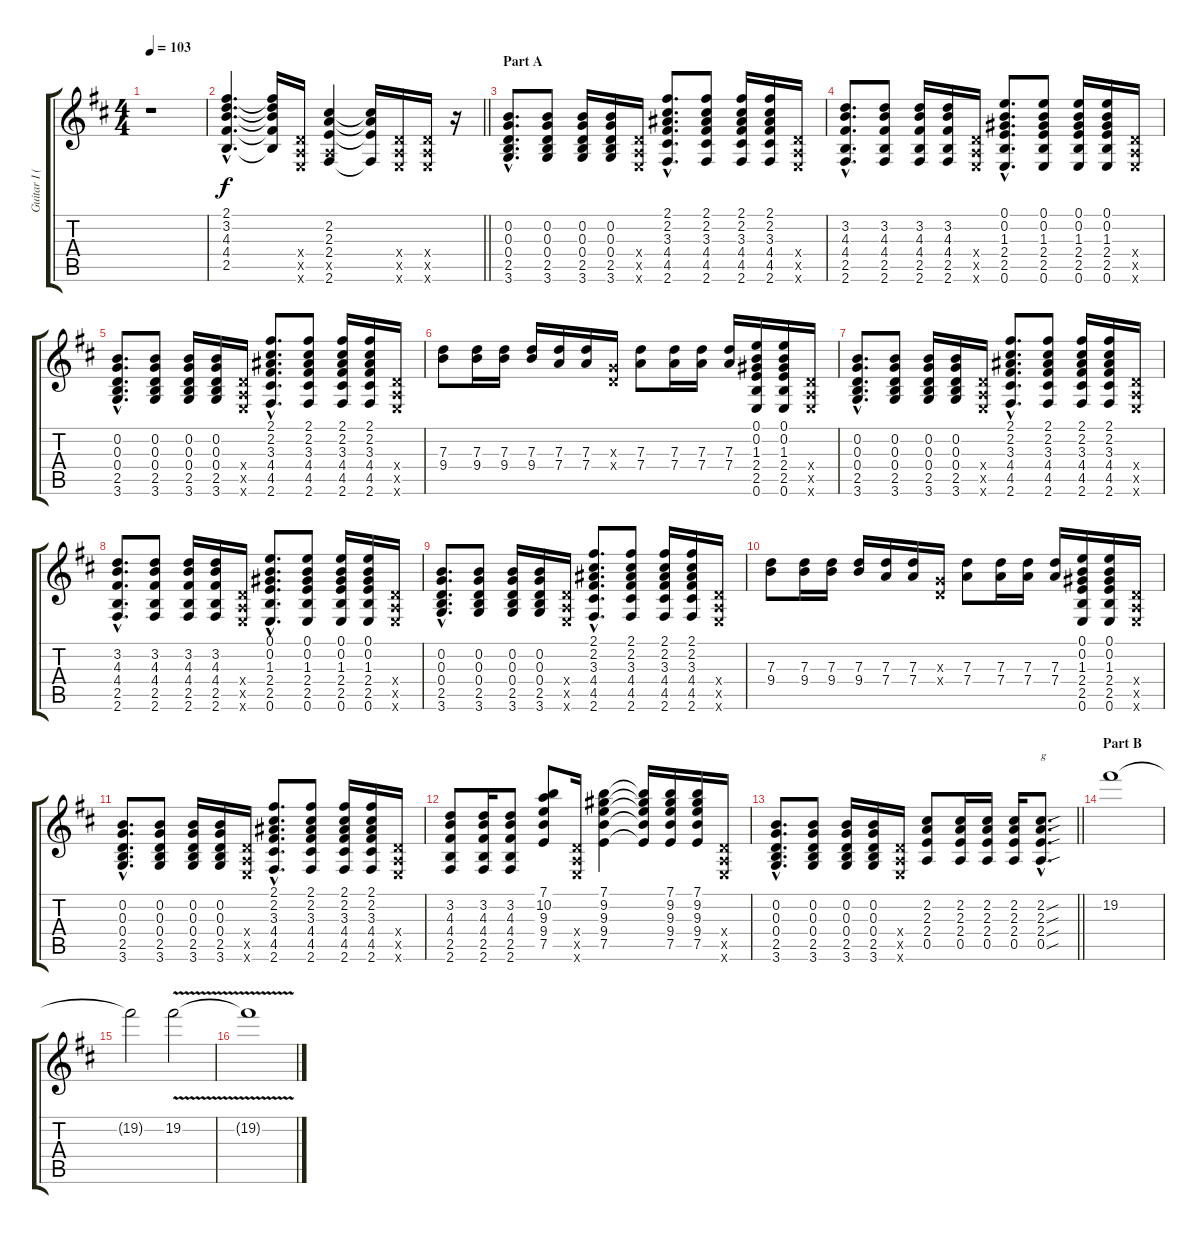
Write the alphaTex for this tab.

\track ("Guitar I (Sugizo)" "Guitar I (") {instrument distortionguitar}
\staff {score tabs}
\tuning (E4 B3 G3 D3 A2 E2) {hide}
\ts (4 4)
\tempo 103
\clef g2
\ks d
r.1{dy f instrument distortionguitar} |
\barLineRight lightlight
(2.1{hac} 3.2{hac} 4.3{hac} 4.4{hac} 2.5{hac}).4{d} (2.1{t} 3.2{t} 4.3{t} 4.4{t} 2.5{t}).16 (0.4{x} 0.5{x} 0.6{x}).16 (2.2 2.3 2.4 0.5{x} 2.6).4 (2.2{t} 2.3{t} 2.4{t} 2.6{t}).16 (0.4{x} 0.5{x} 0.6{x}).16 (0.4{x} 0.5{x} 0.6{x}).16 r.16 |
\section ("" "Part A")
(0.2{hac} 0.3{hac} 0.4{hac} 2.5{hac} 3.6{hac}).8{d} (0.2 0.3 0.4 2.5 3.6).8 (0.2 0.3 0.4 2.5 3.6).16 (0.2 0.3 0.4 2.5 3.6).16 (0.4{x} 0.5{x} 0.6{x}).16 (2.1{hac} 2.2{hac} 3.3{hac} 4.4{hac} 4.5{hac} 2.6{hac}).8{d} (2.1 2.2 3.3 4.4 4.5 2.6).8 (2.1 2.2 3.3 4.4 4.5 2.6).16 (2.1 2.2 3.3 4.4 4.5 2.6).16 (0.4{x} 0.5{x} 0.6{x}).16 |
(3.2{hac} 4.3{hac} 4.4{hac} 2.5{hac} 2.6{hac}).8{d} (3.2 4.3 4.4 2.5 2.6).8 (3.2 4.3 4.4 2.5 2.6).16 (3.2 4.3 4.4 2.5 2.6).16 (0.4{x} 0.5{x} 0.6{x}).16 (0.1{hac} 0.2{hac} 1.3{hac} 2.4{hac} 2.5{hac} 0.6{hac}).8{d} (0.1 0.2 1.3 2.4 2.5 0.6).8 (0.1 0.2 1.3 2.4 2.5 0.6).16 (0.1 0.2 1.3 2.4 2.5 0.6).16 (0.4{x} 0.5{x} 0.6{x}).16 |
(0.2{hac} 0.3{hac} 0.4{hac} 2.5{hac} 3.6{hac}).8{d} (0.2 0.3 0.4 2.5 3.6).8 (0.2 0.3 0.4 2.5 3.6).16 (0.2 0.3 0.4 2.5 3.6).16 (0.4{x} 0.5{x} 0.6{x}).16 (2.1{hac} 2.2{hac} 3.3{hac} 4.4{hac} 4.5{hac} 2.6{hac}).8{d} (2.1 2.2 3.3 4.4 4.5 2.6).8 (2.1 2.2 3.3 4.4 4.5 2.6).16 (2.1 2.2 3.3 4.4 4.5 2.6).16 (0.4{x} 0.5{x} 0.6{x}).16 |
(7.3 9.4).8 (7.3 9.4).16 (7.3 9.4).16 (7.3 9.4).16 (7.3 7.4).16 (7.3 7.4).16 (0.3{x} 0.4{x}).16 (7.3 7.4).8 (7.3 7.4).16 (7.3 7.4).16 (7.3 7.4).16 (0.1 0.2 1.3 2.4 2.5 0.6).16 (0.1 0.2 1.3 2.4 2.5 0.6).16 (0.4{x} 0.5{x} 0.6{x}).16 |
(0.2{hac} 0.3{hac} 0.4{hac} 2.5{hac} 3.6{hac}).8{d} (0.2 0.3 0.4 2.5 3.6).8 (0.2 0.3 0.4 2.5 3.6).16 (0.2 0.3 0.4 2.5 3.6).16 (0.4{x} 0.5{x} 0.6{x}).16 (2.1{hac} 2.2{hac} 3.3{hac} 4.4{hac} 4.5{hac} 2.6{hac}).8{d} (2.1 2.2 3.3 4.4 4.5 2.6).8 (2.1 2.2 3.3 4.4 4.5 2.6).16 (2.1 2.2 3.3 4.4 4.5 2.6).16 (0.4{x} 0.5{x} 0.6{x}).16 |
(3.2{hac} 4.3{hac} 4.4{hac} 2.5{hac} 2.6{hac}).8{d} (3.2 4.3 4.4 2.5 2.6).8 (3.2 4.3 4.4 2.5 2.6).16 (3.2 4.3 4.4 2.5 2.6).16 (0.4{x} 0.5{x} 0.6{x}).16 (0.1{hac} 0.2{hac} 1.3{hac} 2.4{hac} 2.5{hac} 0.6{hac}).8{d} (0.1 0.2 1.3 2.4 2.5 0.6).8 (0.1 0.2 1.3 2.4 2.5 0.6).16 (0.1 0.2 1.3 2.4 2.5 0.6).16 (0.4{x} 0.5{x} 0.6{x}).16 |
(0.2{hac} 0.3{hac} 0.4{hac} 2.5{hac} 3.6{hac}).8{d} (0.2 0.3 0.4 2.5 3.6).8 (0.2 0.3 0.4 2.5 3.6).16 (0.2 0.3 0.4 2.5 3.6).16 (0.4{x} 0.5{x} 0.6{x}).16 (2.1{hac} 2.2{hac} 3.3{hac} 4.4{hac} 4.5{hac} 2.6{hac}).8{d} (2.1 2.2 3.3 4.4 4.5 2.6).8 (2.1 2.2 3.3 4.4 4.5 2.6).16 (2.1 2.2 3.3 4.4 4.5 2.6).16 (0.4{x} 0.5{x} 0.6{x}).16 |
(7.3 9.4).8 (7.3 9.4).16 (7.3 9.4).16 (7.3 9.4).16 (7.3 7.4).16 (7.3 7.4).16 (0.3{x} 0.4{x}).16 (7.3 7.4).8 (7.3 7.4).16 (7.3 7.4).16 (7.3 7.4).16 (0.1 0.2 1.3 2.4 2.5 0.6).16 (0.1 0.2 1.3 2.4 2.5 0.6).16 (0.4{x} 0.5{x} 0.6{x}).16 |
(0.2{hac} 0.3{hac} 0.4{hac} 2.5{hac} 3.6{hac}).8{d} (0.2 0.3 0.4 2.5 3.6).8 (0.2 0.3 0.4 2.5 3.6).16 (0.2 0.3 0.4 2.5 3.6).16 (0.4{x} 0.5{x} 0.6{x}).16 (2.1{hac} 2.2{hac} 3.3{hac} 4.4{hac} 4.5{hac} 2.6{hac}).8{d} (2.1 2.2 3.3 4.4 4.5 2.6).8 (2.1 2.2 3.3 4.4 4.5 2.6).16 (2.1 2.2 3.3 4.4 4.5 2.6).16 (0.4{x} 0.5{x} 0.6{x}).16 |
(3.2 4.3 4.4 2.5 2.6).8 (3.2 4.3 4.4 2.5 2.6).16 (3.2 4.3 4.4 2.5 2.6).8 (7.1 10.2 9.3 9.4 7.5).8 (0.4{x} 0.5{x} 0.6{x}).16 (7.1 9.2 9.3 9.4 7.5).4 (7.1{t} 9.2{t} 9.3{t} 9.4{t} 7.5{t}).16 (7.1 9.2 9.3 9.4 7.5).16 (7.1 9.2 9.3 9.4 7.5).16 (0.4{x} 0.5{x} 0.6{x}).16 |
\barLineRight lightlight
(0.2{hac} 0.3{hac} 0.4{hac} 2.5{hac} 3.6{hac}).8{d} (0.2 0.3 0.4 2.5 3.6).8 (0.2 0.3 0.4 2.5 3.6).16 (0.2 0.3 0.4 2.5 3.6).16 (0.4{x} 0.5{x} 0.6{x}).16 (2.2 2.3 2.4 0.5).8 (2.2 2.3 2.4 0.5).16 (2.2 2.3 2.4 0.5).16 (2.2 2.3 2.4 0.5).16 (2.2{sou hac} 2.3{sou hac} 2.4{sou hac} 0.5{sou hac}).8{d txt "g"} |
\section ("" "Part B")
19.2.1 |
19.2{t}.2 19.2{v}.2 |
19.2{t}.1
